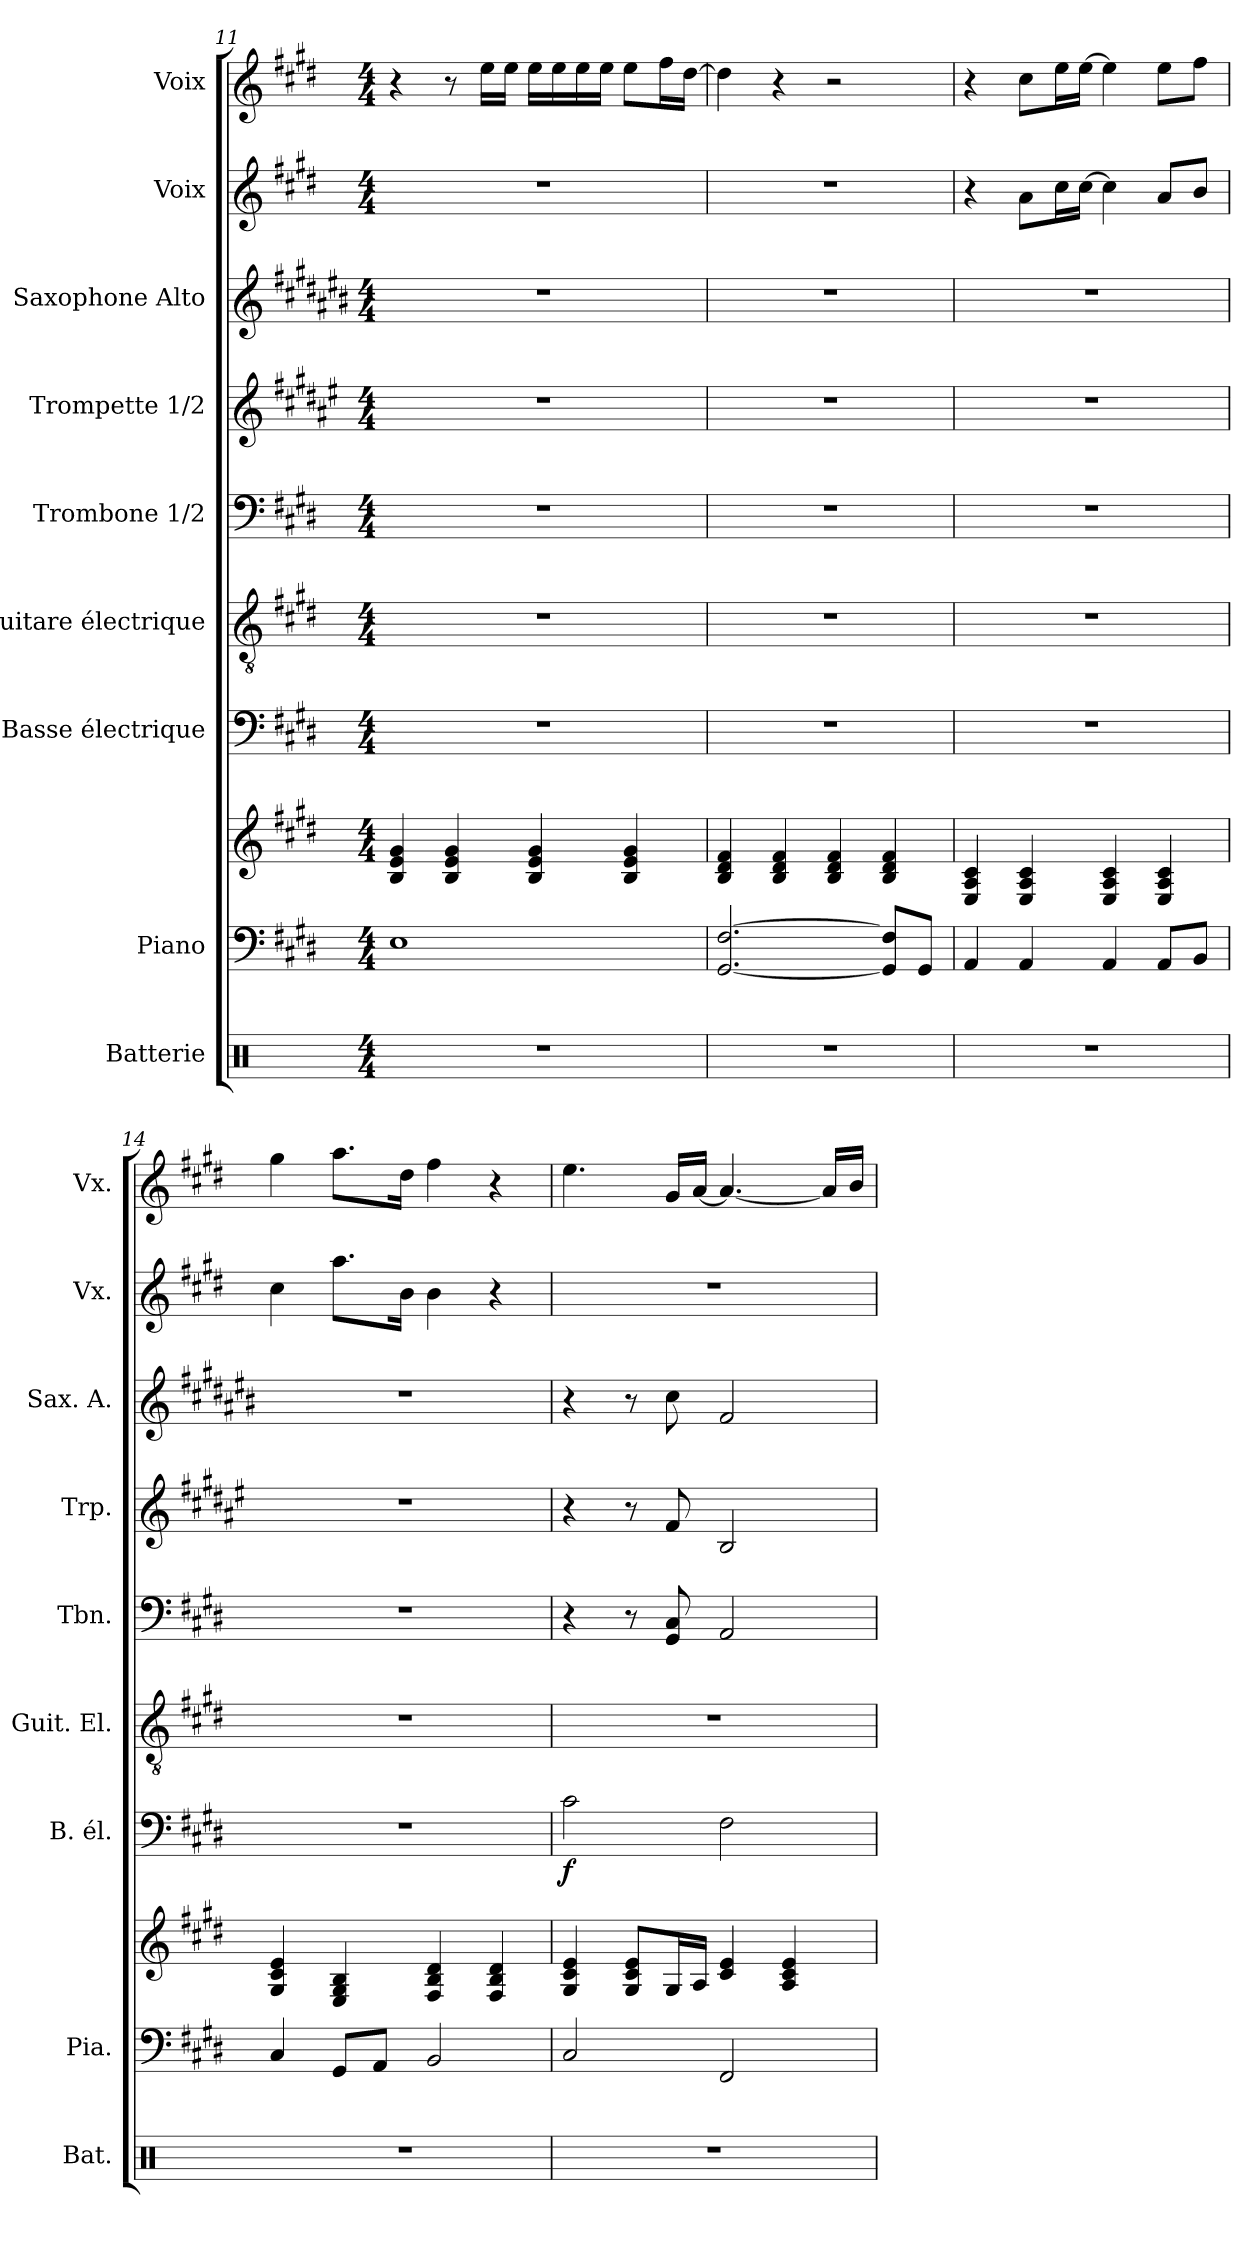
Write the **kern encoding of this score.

**kern	**kern	**kern	**kern	**dynam	**kern	**kern	**kern	**kern	**kern	**kern
*part9	*part8	*part8	*part7	*part7	*part6	*part5	*part4	*part3	*part2	*part1
*staff10	*staff9	*staff8	*staff7	*staff7	*staff6	*staff5	*staff4	*staff3	*staff2	*staff1
*I"Batterie	*I"Piano	*	*I"Basse électrique	*	*I"Guitare électrique	*I"Trombone 1/2	*I"Trompette 1/2	*I"Saxophone Alto	*I"Voix	*I"Voix
*I'Bat.	*I'Pia.	*	*I'B. él.	*	*I'Guit. El.	*I'Tbn.	*I'Trp.	*I'Sax. A.	*I'Vx.	*I'Vx.
*clefX	*clefF4	*clefG2	*clefF4	*	*clefGv2	*clefF4	*clefG2	*clefG2	*clefG2	*clefG2
*	*	*	*ITrd7c12	*	*	*	*ITrd1c2	*ITrd5c9	*	*
*k[]	*k[f#c#g#d#]	*k[f#c#g#d#]	*k[f#c#g#d#]	*	*k[f#c#g#d#]	*k[f#c#g#d#]	*k[f#c#g#d#]	*k[f#c#g#d#]	*k[f#c#g#d#]	*k[f#c#g#d#]
*M4/4	*M4/4	*M4/4	*M4/4	*	*M4/4	*M4/4	*M4/4	*M4/4	*M4/4	*M4/4
=11	=11	=11	=11	=11	=11	=11	=11	=11	=11	=11
1r	1E	4B/ 4e/ 4g#/	1r	.	1r	1r	1r	1r	1r	4r
.	.	4B/ 4e/ 4g#/	.	.	.	.	.	.	.	8r
.	.	.	.	.	.	.	.	.	.	16ee\LL
.	.	.	.	.	.	.	.	.	.	16ee\JJ
.	.	4B/ 4e/ 4g#/	.	.	.	.	.	.	.	16ee\LL
.	.	.	.	.	.	.	.	.	.	16ee\
.	.	.	.	.	.	.	.	.	.	16ee\
.	.	.	.	.	.	.	.	.	.	16ee\JJ
.	.	4B/ 4e/ 4g#/	.	.	.	.	.	.	.	8ee\L
.	.	.	.	.	.	.	.	.	.	16ff#\L
.	.	.	.	.	.	.	.	.	.	[16dd#\JJ
=12	=12	=12	=12	=12	=12	=12	=12	=12	=12	=12
1r	[2.GG#/ [2.F#/	4B/ 4d#/ 4f#/	1r	.	1r	1r	1r	1r	1r	4dd#\]
.	.	4B/ 4d#/ 4f#/	.	.	.	.	.	.	.	4r
.	.	4B/ 4d#/ 4f#/	.	.	.	.	.	.	.	2r
.	8GG#/] 8F#/]L	4B/ 4d#/ 4f#/	.	.	.	.	.	.	.	.
.	8GG#/J	.	.	.	.	.	.	.	.	.
=13	=13	=13	=13	=13	=13	=13	=13	=13	=13	=13
1r	4AA/	4E/ 4A/ 4c#/	1r	.	1r	1r	1r	1r	4r	4r
.	4AA/	4E/ 4A/ 4c#/	.	.	.	.	.	.	8a\L	8cc#\L
.	.	.	.	.	.	.	.	.	16cc#\L	16ee\L
.	.	.	.	.	.	.	.	.	[16cc#\JJ	[16ee\JJ
.	4AA/	4E/ 4A/ 4c#/	.	.	.	.	.	.	4cc#\]	4ee\]
.	8AA/L	4E/ 4A/ 4c#/	.	.	.	.	.	.	8a/L	8ee\L
.	8BB/J	.	.	.	.	.	.	.	8b/J	8ff#\J
=14	=14	=14	=14	=14	=14	=14	=14	=14	=14	=14
1r	4C#/	4G#/ 4c#/ 4e/	1r	.	1r	1r	1r	1r	4cc#\	4gg#\
.	8GG#/L	4E/ 4G#/ 4B/	.	.	.	.	.	.	8.aa\L	8.aa\L
.	8AA/J	.	.	.	.	.	.	.	.	.
.	.	.	.	.	.	.	.	.	16b\Jk	16dd#\Jk
.	2BB/	4F#/ 4B/ 4d#/	.	.	.	.	.	.	4b\	4ff#\
.	.	4F#/ 4B/ 4d#/	.	.	.	.	.	.	4r	4r
=15	=15	=15	=15	=15	=15	=15	=15	=15	=15	=15
!	!	!	!	!LO:DY:b	!	!	!	!	!	!
1r	2C#/	4G#/ 4c#/ 4e/	2C#\	f	1r	4r	4r	4r	1r	4.ee\
.	.	8G#/ 8c#/ 8e/L	.	.	.	8r	8r	8r	.	.
.	.	16G#/L	.	.	.	8GG#/ 8C#/	8e/	8e\	.	16g#/LL
.	.	16A/JJ	.	.	.	.	.	.	.	[16a/JJ
.	2FF#/	4c#/ 4e/	2FF#\	.	.	2AA/	2A/	2A/	.	4.a/_
.	.	4A/ 4c#/ 4e/	.	.	.	.	.	.	.	.
.	.	.	.	.	.	.	.	.	.	16a/LL]
.	.	.	.	.	.	.	.	.	.	16b/JJ
=	=	=	=	=	=	=	=	=	=	=
*-	*-	*-	*-	*-	*-	*-	*-	*-	*-	*-
